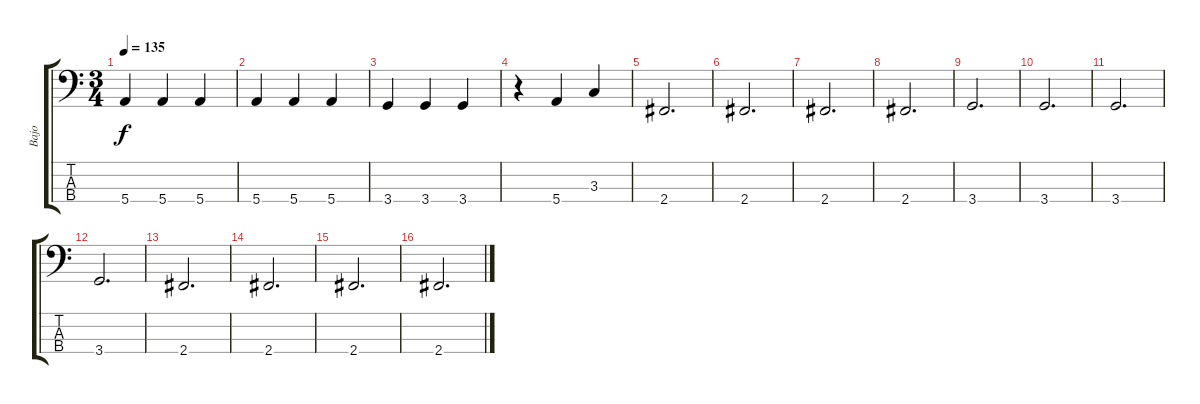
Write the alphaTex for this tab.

\track ("Bajo" "Bajo") {instrument electricbassfinger}
\staff {score tabs}
\tuning (G2 D2 A1 E1) {hide}
\ts (3 4)
\tempo 135
\clef f4
\ks c
5.4.4{dy f} 5.4.4 5.4.4 |
5.4.4 5.4.4 5.4.4 |
3.4.4 3.4.4 3.4.4 |
r.4 5.4.4 3.3.4 |
2.4.2{d} |
2.4.2{d} |
2.4.2{d} |
2.4.2{d} |
3.4.2{d} |
3.4.2{d} |
3.4.2{d} |
3.4.2{d} |
2.4.2{d} |
2.4.2{d} |
2.4.2{d} |
2.4.2{d}
